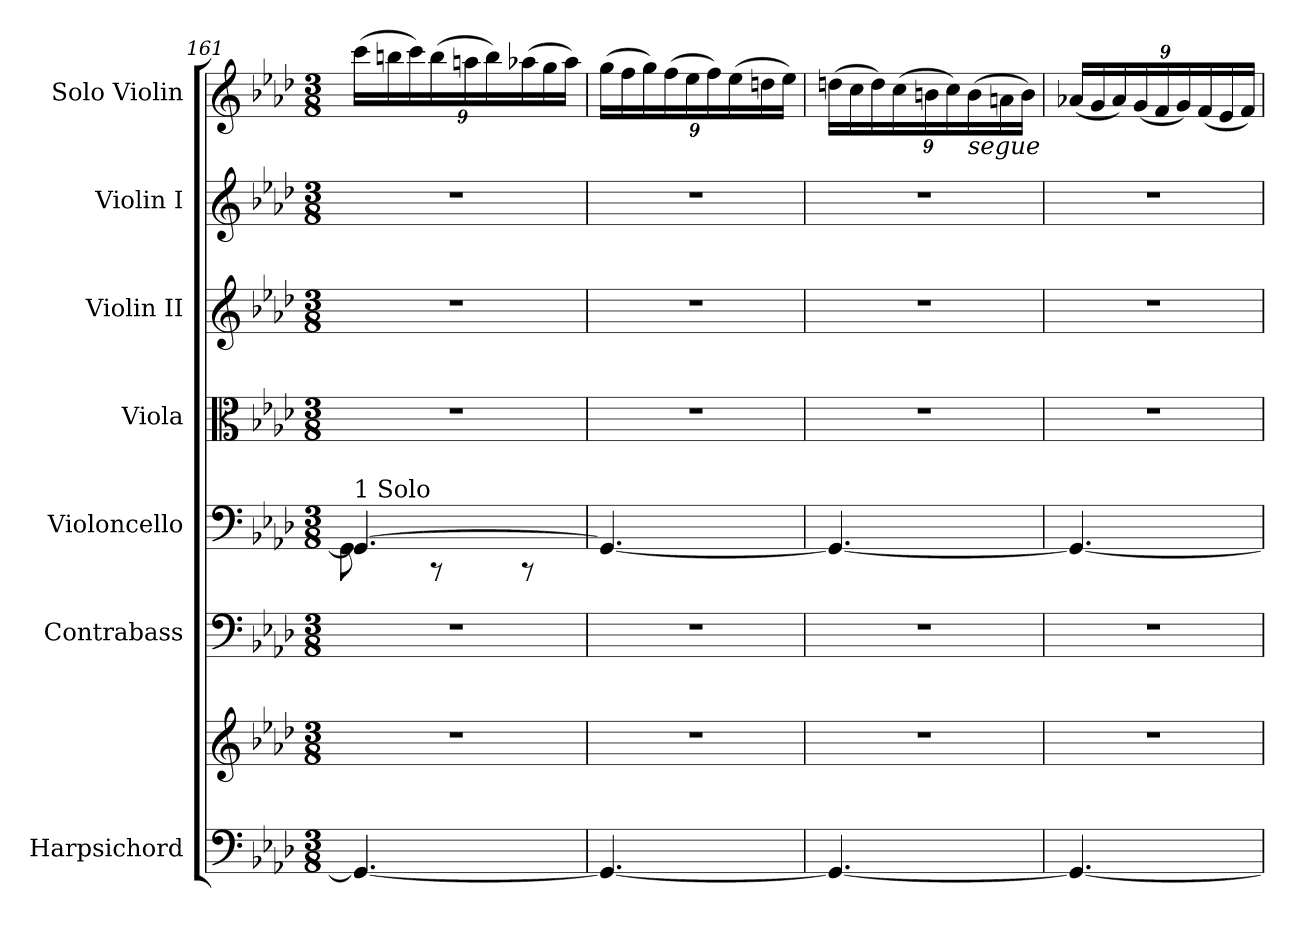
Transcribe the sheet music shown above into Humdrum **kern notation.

**kern	**kern	**kern	**kern	**kern	**kern	**kern	**kern
*part7	*part7	*part6	*part5	*part4	*part3	*part2	*part1
*staff8	*staff7	*staff6	*staff5	*staff4	*staff3	*staff2	*staff1
*I"Harpsichord	*	*I"Contrabass	*I"Violoncello	*I"Viola	*I"Violin II	*I"Violin I	*I"Solo Violin
*I'Hch.	*	*I'Cb.	*I'Vc.	*I'Vla.	*I'Vln. II	*I'Vln. I	*I'Vln.
!!LO:PB:g=z
*clefF4	*clefG2	*clefF4	*clefF4	*clefC3	*clefG2	*clefG2	*clefG2
*	*	*ITrd7c12	*	*	*	*	*
*k[b-e-a-d-]	*k[b-e-a-d-]	*k[b-e-a-d-]	*k[b-e-a-d-]	*k[b-e-a-d-]	*k[b-e-a-d-]	*k[b-e-a-d-]	*k[b-e-a-d-]
*M3/8	*M3/8	*M3/8	*M3/8	*M3/8	*M3/8	*M3/8	*M3/8
=161	=161	=161	=161	=161	=161	=161	=161
*	*	*	*^	*	*	*	*
*	*	*	*	*	*	*	*	*Xbrackettup
!	!	!	!LO:TX:a:t=1 Solo	!	!	!	!	!
4.GG/_	4.r	4.r	4.GG/_	8GG\	4.r	4.r	4.r	(>24ccc\LL
.	.	.	.	.	.	.	.	24bbn\
.	.	.	.	.	.	.	.	24ccc\)
.	.	.	.	8r	.	.	.	(>24bb\
.	.	.	.	.	.	.	.	24aan\
.	.	.	.	.	.	.	.	24bb\)
.	.	.	.	8r	.	.	.	(>24aa-X\
.	.	.	.	.	.	.	.	24gg\
.	.	.	.	.	.	.	.	24aa-\JJ)
*	*	*	*v	*v	*	*	*	*
=162	=162	=162	=162	=162	=162	=162	=162
4.GG/_	4.r	4.r	4.GG/_	4.r	4.r	4.r	(>24gg\LL
.	.	.	.	.	.	.	24ff\
.	.	.	.	.	.	.	24gg\)
.	.	.	.	.	.	.	(>24ff\
.	.	.	.	.	.	.	24ee-\
.	.	.	.	.	.	.	24ff\)
.	.	.	.	.	.	.	(>24ee-\
.	.	.	.	.	.	.	24ddn\
.	.	.	.	.	.	.	24ee-\JJ)
=163	=163	=163	=163	=163	=163	=163	=163
4.GG/_	4.r	4.r	4.GG/_	4.r	4.r	4.r	(>24ddn\LL
.	.	.	.	.	.	.	24cc\
.	.	.	.	.	.	.	24dd\)
.	.	.	.	.	.	.	(>24cc\
.	.	.	.	.	.	.	24bn\
.	.	.	.	.	.	.	24cc\)
!	!	!	!	!	!	!	!LO:TX:b:i:t=segue
.	.	.	.	.	.	.	(>24b\
.	.	.	.	.	.	.	24an\
.	.	.	.	.	.	.	24b\JJ)
=164	=164	=164	=164	=164	=164	=164	=164
4.GG/_	4.r	4.r	4.GG/_	4.r	4.r	4.r	(<24a-X/LL
.	.	.	.	.	.	.	24g/
.	.	.	.	.	.	.	24a-/)
.	.	.	.	.	.	.	(<24g/
.	.	.	.	.	.	.	24f/
.	.	.	.	.	.	.	24g/)
.	.	.	.	.	.	.	(<24f/
.	.	.	.	.	.	.	24e-/
.	.	.	.	.	.	.	24f/JJ)
=	=	=	=	=	=	=	=
*-	*-	*-	*-	*-	*-	*-	*-
